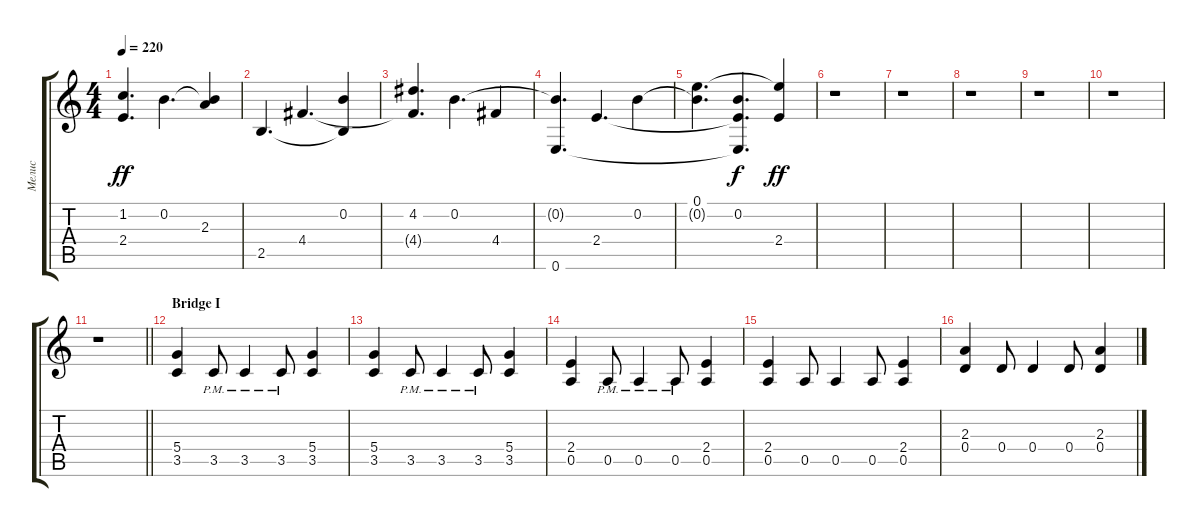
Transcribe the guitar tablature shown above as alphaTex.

\track ("Мелис" "Мелис") {instrument overdrivenguitar}
\staff {score tabs}
\tuning (E4 B3 G3 D3 A2 E2) {hide}
\ts (4 4)
\tempo 220
\clef g2
\ks c
(1.2 2.4{t}).4{d dy ff} 0.2.4{d} (0.2{t} 2.3).4 |
2.5.4{d} 4.4.4{d} (0.2 2.5{t}).4 |
(4.2 4.4{t}).4{d} 0.2.4{d} 4.4.4 |
(0.2{t} 0.6).4{d} 2.4.4{d} 0.2.4 |
(0.1 0.2{t}).4{d} (0.2 2.4{t} 0.6{t}).4{d dy f} (0.1{t} 2.4).4{dy ff} |
r.1 |
r.1 |
r.1 |
r.1 |
r.1 |
\barLineRight lightlight
r.1 |
\section ("" "Bridge I")
(5.4 3.5).4{instrument overdrivenguitar} 3.5{pm}.8 3.5{pm}.4 3.5{pm}.8 (5.4 3.5).4 |
(5.4 3.5).4 3.5{pm}.8 3.5{pm}.4 3.5{pm}.8 (5.4 3.5).4 |
(2.4 0.5).4 0.5{pm}.8 0.5{pm}.4 0.5{pm}.8 (2.4 0.5).4 |
(2.4 0.5).4 0.5.8 0.5.4 0.5.8 (2.4 0.5).4 |
(2.3 0.4).4 0.4.8 0.4.4 0.4.8 (2.3 0.4).4
